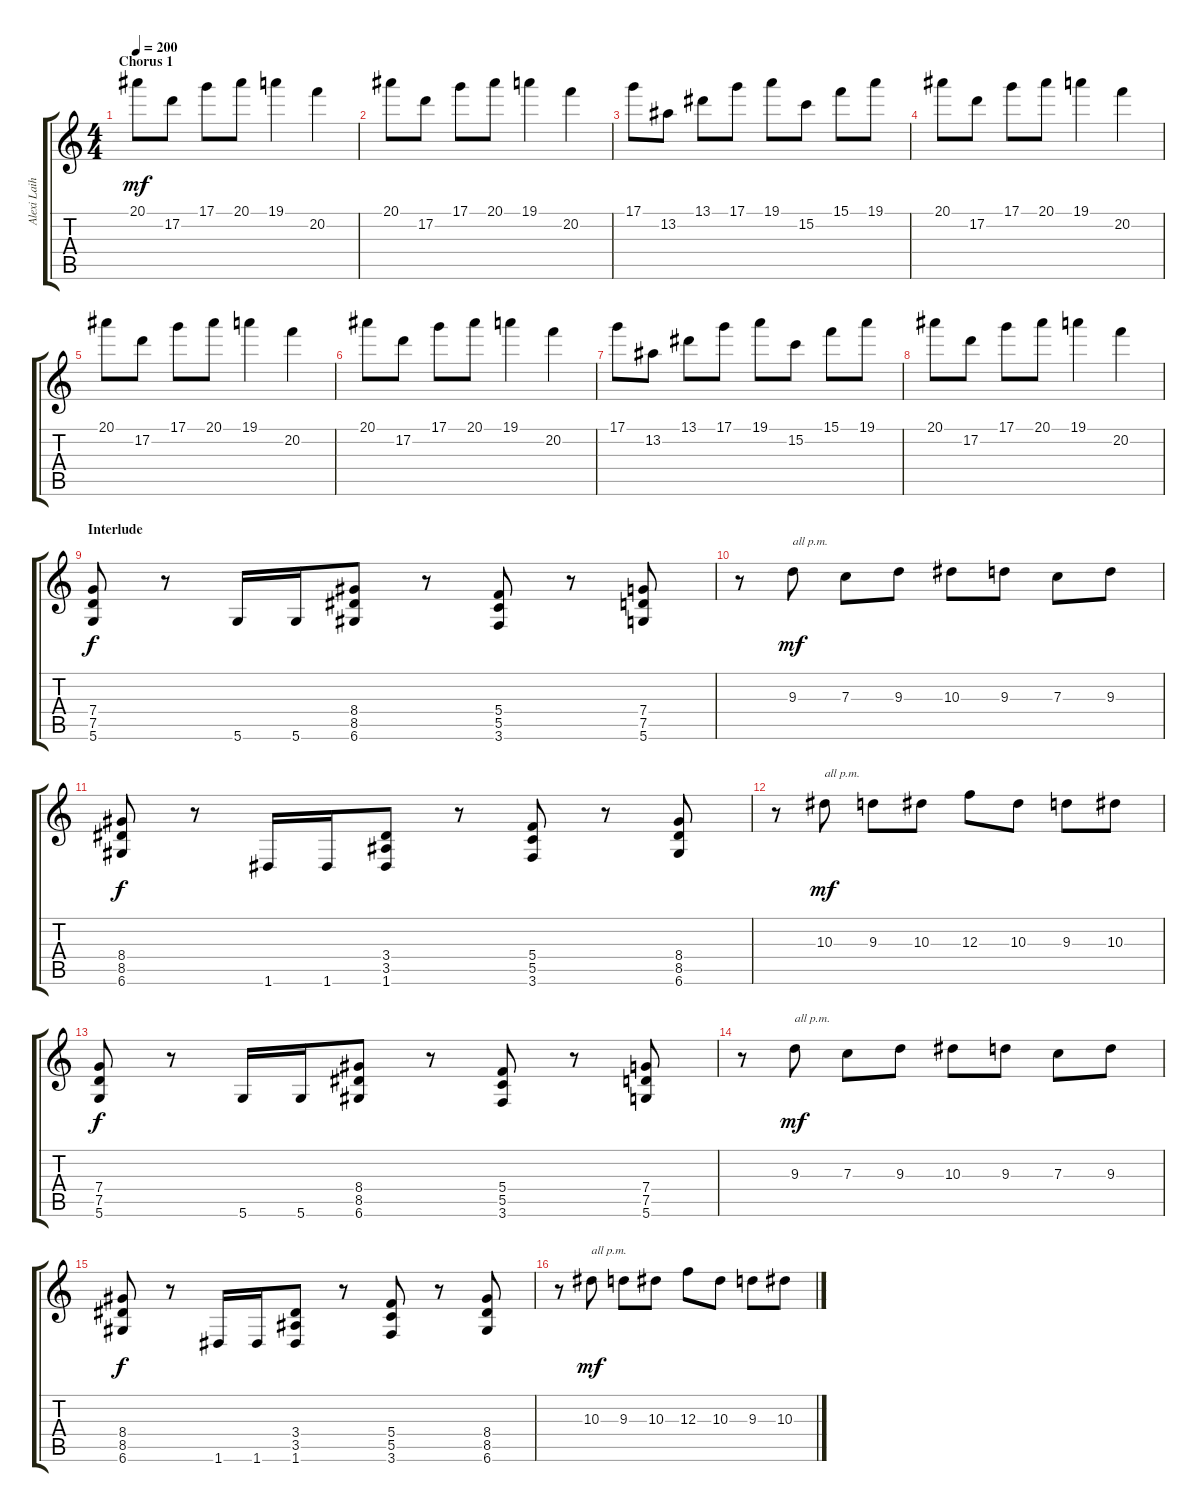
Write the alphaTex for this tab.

\track ("Alexi Laiho" "Alexi Laih") {instrument overdrivenguitar}
\staff {score tabs}
\tuning (D4 A3 F3 C3 G2 D2) {hide}
\ts (4 4)
\section ("" "Chorus 1")
\tempo 200
\clef g2
\ks c
20.1.8{dy mf} 17.2.8 17.1.8 20.1.8 19.1.4 20.2.4 |
20.1.8 17.2.8 17.1.8 20.1.8 19.1.4 20.2.4 |
17.1.8 13.2.8 13.1.8 17.1.8 19.1.8 15.2.8 15.1.8 19.1.8 |
20.1.8 17.2.8 17.1.8 20.1.8 19.1.4 20.2.4 |
20.1.8 17.2.8 17.1.8 20.1.8 19.1.4 20.2.4 |
20.1.8 17.2.8 17.1.8 20.1.8 19.1.4 20.2.4 |
17.1.8 13.2.8 13.1.8 17.1.8 19.1.8 15.2.8 15.1.8 19.1.8 |
20.1.8 17.2.8 17.1.8 20.1.8 19.1.4 20.2.4 |
\section ("" "Interlude")
(7.4 7.5 5.6).8{dy f} r.8 5.6.16 5.6.16 (8.4 8.5 6.6).8 r.8 (5.4 5.5 3.6).8 r.8 (7.4 7.5 5.6).8 |
r.8 9.3.8{txt "all p.m." dy mf} 7.3.8 9.3.8 10.3.8 9.3.8 7.3.8 9.3.8 |
(8.4 8.5 6.6).8{dy f} r.8 1.6.16 1.6.16 (3.4 3.5 1.6).8 r.8 (5.4 5.5 3.6).8 r.8 (8.4 8.5 6.6).8 |
r.8 10.3.8{txt "all p.m." dy mf} 9.3.8 10.3.8 12.3.8 10.3.8 9.3.8 10.3.8 |
(7.4 7.5 5.6).8{dy f} r.8 5.6.16 5.6.16 (8.4 8.5 6.6).8 r.8 (5.4 5.5 3.6).8 r.8 (7.4 7.5 5.6).8 |
r.8 9.3.8{txt "all p.m." dy mf} 7.3.8 9.3.8 10.3.8 9.3.8 7.3.8 9.3.8 |
(8.4 8.5 6.6).8{dy f} r.8 1.6.16 1.6.16 (3.4 3.5 1.6).8 r.8 (5.4 5.5 3.6).8 r.8 (8.4 8.5 6.6).8 |
r.8 10.3.8{txt "all p.m." dy mf} 9.3.8 10.3.8 12.3.8 10.3.8 9.3.8 10.3.8
